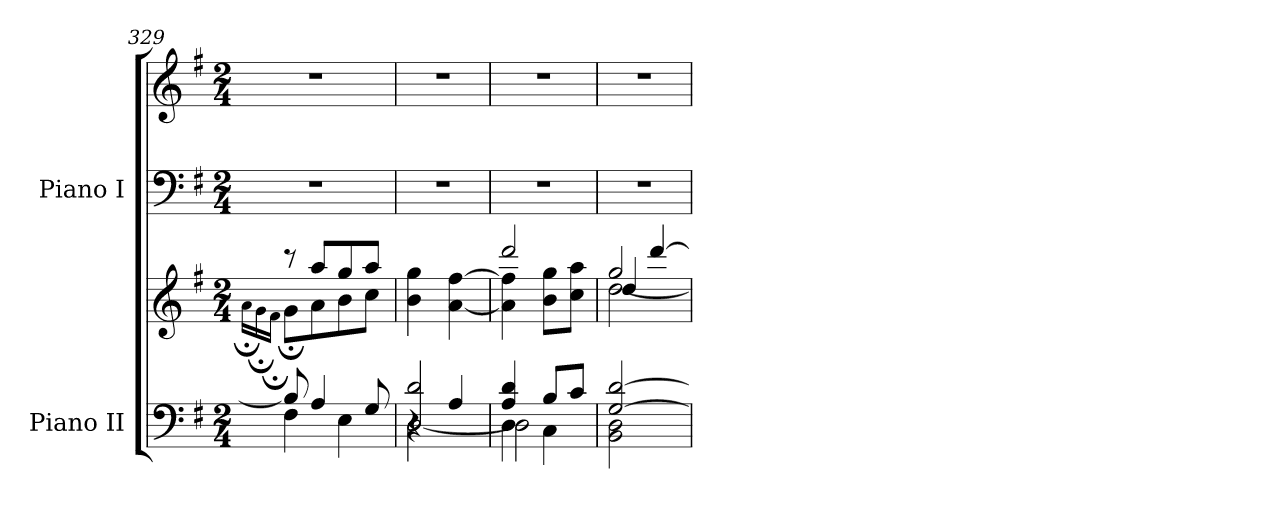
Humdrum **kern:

**kern	**kern	**kern	**kern
*part2	*part2	*part1	*part1
*staff4	*staff3	*staff2	*staff1
*I"Piano II	*	*I"Piano I	*
*I'Pno. II	*	*I'Pno. I	*
*clefF4	*clefG2	*clefF4	*clefG2
*k[f#]	*k[f#]	*k[f#]	*k[f#]
*M2/4	*M2/4	*M2/4	*M2/4
=329	=329	=329	=329
*	*^	*	*
.	.	16qa;\LL	.	.
.	.	16qg;\	.	.
.	.	16qf#;\JJ	.	.
*^	*	*	*	*
8B!/]	4F#!\	8r	8g;!\L	2r	2r
4A!/	.	8aa!/L	8a!\	.	.
.	4E!\	8gg!/	8b!\	.	.
8G!/	.	8aa!/J	8cc!\J	.	.
*	*	*v	*v	*	*
!!LO:LB:g=z
=330	=330	=330	=330	=330
*	*^	*	*	*
2D!/ 2d!/	[2D!\	4r	4b!\ 4gg!\	2r	2r
.	.	4A!/	[4a!\ [4ff#!\	.	.
=331	=331	=331	=331	=331	=331
*	*	*	*^	*	*
4A!/ 4d!/	4D!\	2D!\]	2ddd!/	4a!\] 4ff#!\]	2r	2r
8B!/L	4C!\	.	.	8b!\ 8gg!\L	.	.
8c!/J	.	.	.	8cc!\ 8aa!\J	.	.
*	*v	*v	*	*	*	*
=332	=332	=332	=332	=332	=332
*	*	*	*^	*	*
[2G!/ [2d!/	2BB!\ 2D!\	2gg!/	[2dd!\	4dd!/	2r	2r
.	.	.	.	[4ddd!/	.	.
*v	*v	*	*	*	*	*
*	*v	*v	*v	*	*
=	=	=	=
*-	*-	*-	*-
